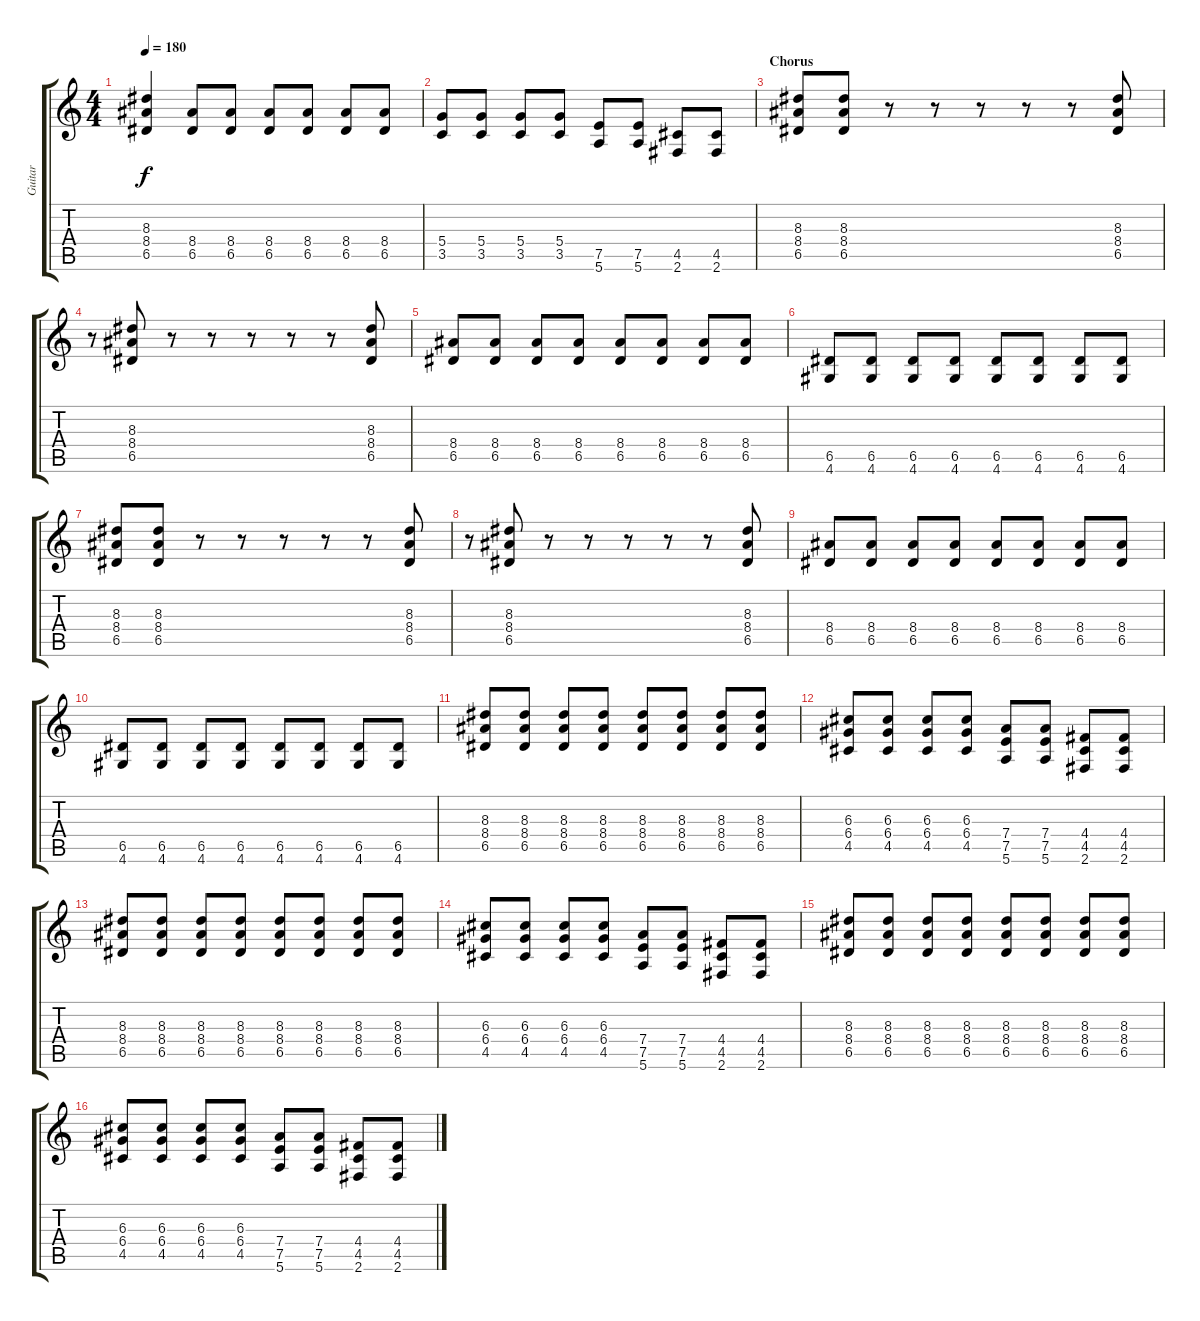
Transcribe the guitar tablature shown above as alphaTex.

\track ("Guitar" "Guitar") {instrument overdrivenguitar}
\staff {score tabs}
\tuning (E4 B3 G3 D3 A2 E2) {hide}
\ts (4 4)
\tempo 180
\clef g2
\ks c
(8.3 8.4 6.5).4{dy f} (8.4 6.5).8 (8.4 6.5).8 (8.4 6.5).8 (8.4 6.5).8 (8.4 6.5).8 (8.4 6.5).8 |
(5.4 3.5).8 (5.4 3.5).8 (5.4 3.5).8 (5.4 3.5).8 (7.5 5.6).8 (7.5 5.6).8 (4.5 2.6).8 (4.5 2.6).8 |
\section ("" "Chorus")
(8.3 8.4 6.5).8 (8.3 8.4 6.5).8 r.8 r.8 r.8 r.8 r.8 (8.3 8.4 6.5).8 |
r.8 (8.3 8.4 6.5).8 r.8 r.8 r.8 r.8 r.8 (8.3 8.4 6.5).8 |
(8.4 6.5).8 (8.4 6.5).8 (8.4 6.5).8 (8.4 6.5).8 (8.4 6.5).8 (8.4 6.5).8 (8.4 6.5).8 (8.4 6.5).8 |
(6.5 4.6).8 (6.5 4.6).8 (6.5 4.6).8 (6.5 4.6).8 (6.5 4.6).8 (6.5 4.6).8 (6.5 4.6).8 (6.5 4.6).8 |
(8.3 8.4 6.5).8 (8.3 8.4 6.5).8 r.8 r.8 r.8 r.8 r.8 (8.3 8.4 6.5).8 |
r.8 (8.3 8.4 6.5).8 r.8 r.8 r.8 r.8 r.8 (8.3 8.4 6.5).8 |
(8.4 6.5).8 (8.4 6.5).8 (8.4 6.5).8 (8.4 6.5).8 (8.4 6.5).8 (8.4 6.5).8 (8.4 6.5).8 (8.4 6.5).8 |
(6.5 4.6).8 (6.5 4.6).8 (6.5 4.6).8 (6.5 4.6).8 (6.5 4.6).8 (6.5 4.6).8 (6.5 4.6).8 (6.5 4.6).8 |
(8.3 8.4 6.5).8 (8.3 8.4 6.5).8 (8.3 8.4 6.5).8 (8.3 8.4 6.5).8 (8.3 8.4 6.5).8 (8.3 8.4 6.5).8 (8.3 8.4 6.5).8 (8.3 8.4 6.5).8 |
(6.3 6.4 4.5).8 (6.3 6.4 4.5).8 (6.3 6.4 4.5).8 (6.3 6.4 4.5).8 (7.4 7.5 5.6).8 (7.4 7.5 5.6).8 (4.4 4.5 2.6).8 (4.4 4.5 2.6).8 |
(8.3 8.4 6.5).8 (8.3 8.4 6.5).8 (8.3 8.4 6.5).8 (8.3 8.4 6.5).8 (8.3 8.4 6.5).8 (8.3 8.4 6.5).8 (8.3 8.4 6.5).8 (8.3 8.4 6.5).8 |
(6.3 6.4 4.5).8 (6.3 6.4 4.5).8 (6.3 6.4 4.5).8 (6.3 6.4 4.5).8 (7.4 7.5 5.6).8 (7.4 7.5 5.6).8 (4.4 4.5 2.6).8 (4.4 4.5 2.6).8 |
(8.3 8.4 6.5).8 (8.3 8.4 6.5).8 (8.3 8.4 6.5).8 (8.3 8.4 6.5).8 (8.3 8.4 6.5).8 (8.3 8.4 6.5).8 (8.3 8.4 6.5).8 (8.3 8.4 6.5).8 |
(6.3 6.4 4.5).8 (6.3 6.4 4.5).8 (6.3 6.4 4.5).8 (6.3 6.4 4.5).8 (7.4 7.5 5.6).8 (7.4 7.5 5.6).8 (4.4 4.5 2.6).8 (4.4 4.5 2.6).8
